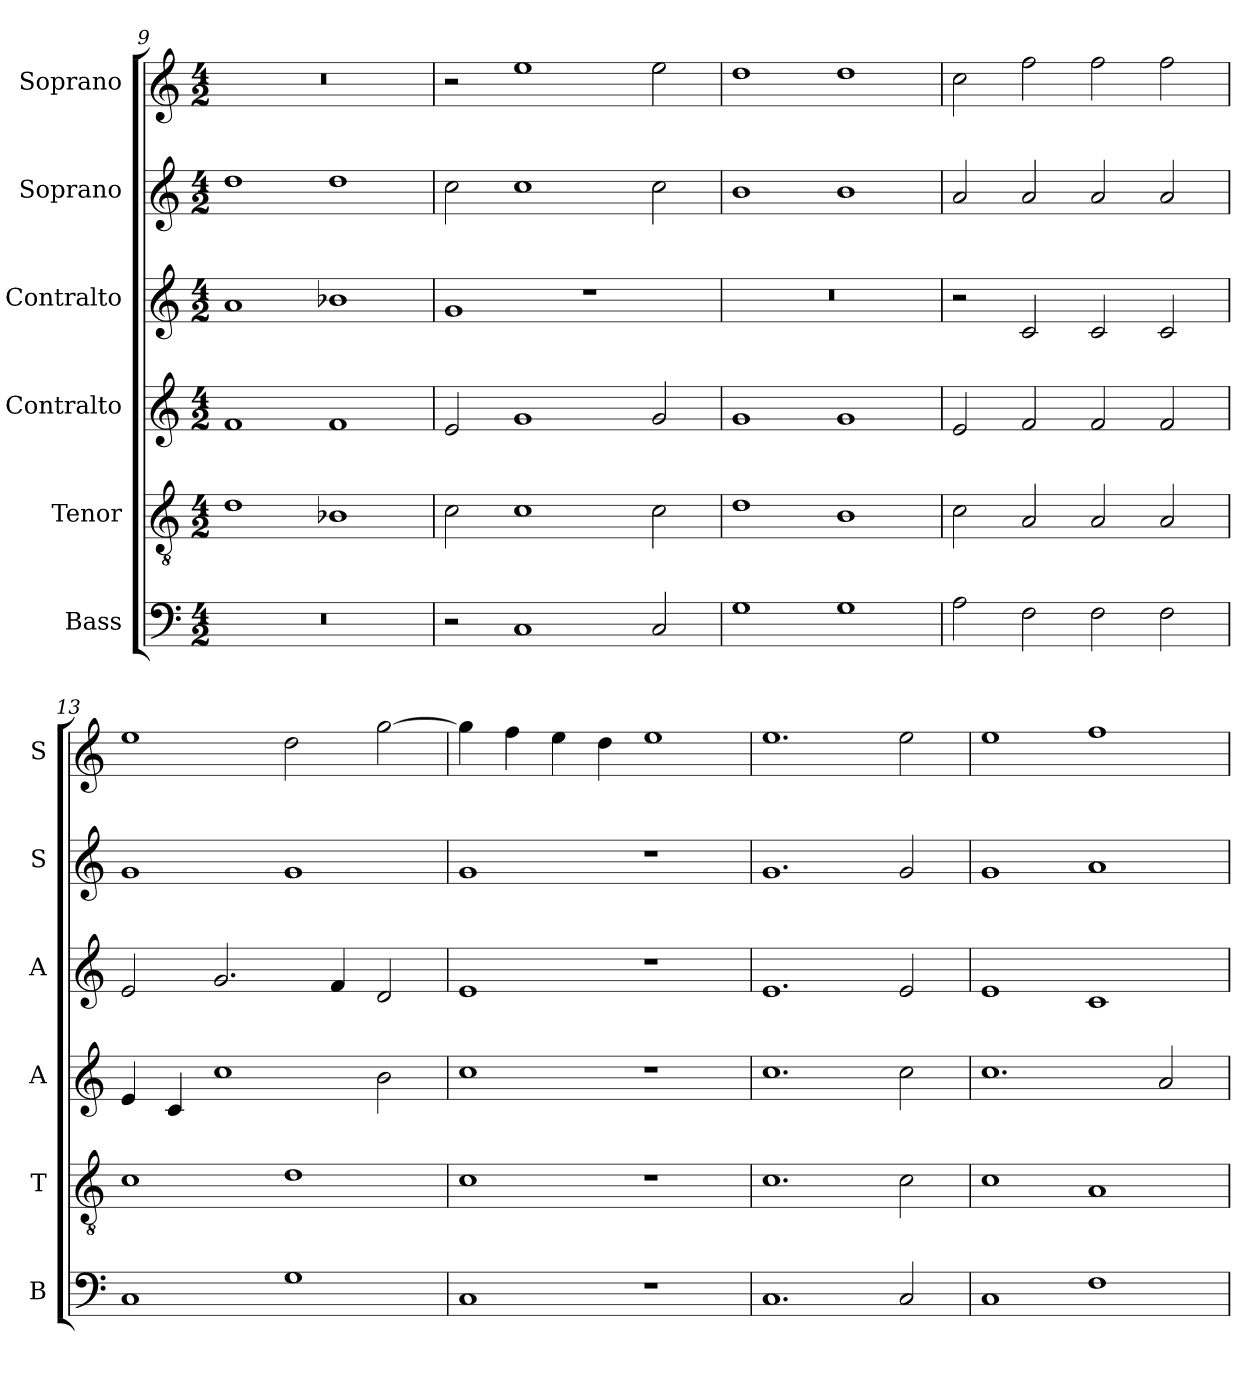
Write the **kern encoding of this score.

**kern	**kern	**kern	**kern	**kern	**kern
*part6	*part5	*part4	*part3	*part2	*part1
*staff6	*staff5	*staff4	*staff3	*staff2	*staff1
*I"Bass	*I"Tenor	*I"Contralto	*I"Contralto	*I"Soprano	*I"Soprano
*I'B	*I'T	*I'A	*I'A	*I'S	*I'S
*clefF4	*clefGv2	*clefG2	*clefG2	*clefG2	*clefG2
*k[]	*k[]	*k[]	*k[]	*k[]	*k[]
*C:ion	*C:ion	*C:ion	*C:ion	*C:ion	*C:ion
*M4/2	*M4/2	*M4/2	*M4/2	*M4/2	*M4/2
=9	=9	=9	=9	=9	=9
0r	1d	1f	1a	1dd	0r
.	1B-X	1f	1b-X	1dd	.
=10	=10	=10	=10	=10	=10
2r	2c	2e	1g	2cc	2r
1C	1c	1g	.	1cc	1ee
.	.	.	1r	.	.
2C	2c	2g	.	2cc	2ee
=11	=11	=11	=11	=11	=11
1G	1d	1g	0r	1b	1dd
1G	1B	1g	.	1b	1dd
=12	=12	=12	=12	=12	=12
2A	2c	2e	2r	2a	2cc
2F	2A	2f	2c	2a	2ff
2F	2A	2f	2c	2a	2ff
2F	2A	2f	2c	2a	2ff
=13	=13	=13	=13	=13	=13
1C	1c	4e	2e	1g	1ee
.	.	4c	.	.	.
.	.	1cc	2.g	.	.
1G	1d	.	.	1g	2dd
.	.	.	4f	.	.
.	.	2b	2d	.	[2gg
=14	=14	=14	=14	=14	=14
1C	1c	1cc	1e	1g	4gg]
.	.	.	.	.	4ff
.	.	.	.	.	4ee
.	.	.	.	.	4dd
1r	1r	1r	1r	1r	1ee
=15	=15	=15	=15	=15	=15
1.C	1.c	1.cc	1.e	1.g	1.ee
2C	2c	2cc	2e	2g	2ee
=16	=16	=16	=16	=16	=16
1C	1c	1.cc	1e	1g	1ee
1F	1A	.	1c	1a	1ff
.	.	2a	.	.	.
=	=	=	=	=	=
*-	*-	*-	*-	*-	*-
